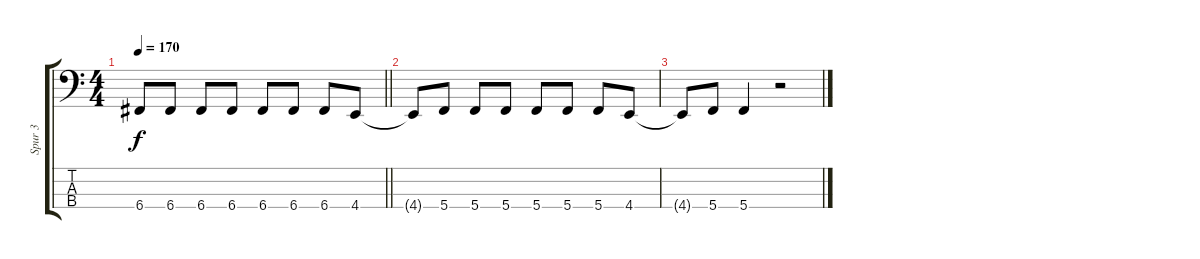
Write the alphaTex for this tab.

\track ("Spur 3" "Spur 3") {instrument electricbasspick}
\staff {score tabs}
\tuning (Eb2 Bb1 F1 C1) {hide}
\ts (4 4)
\tempo 170
\clef f4
\barLineRight lightlight
\ks c
6.4.8{dy f} 6.4.8 6.4.8 6.4.8 6.4.8 6.4.8 6.4.8 4.4.8 |
4.4{t}.8 5.4.8 5.4.8 5.4.8 5.4.8 5.4.8 5.4.8 4.4.8 |
4.4{t}.8 5.4.8 5.4.4 r.2
